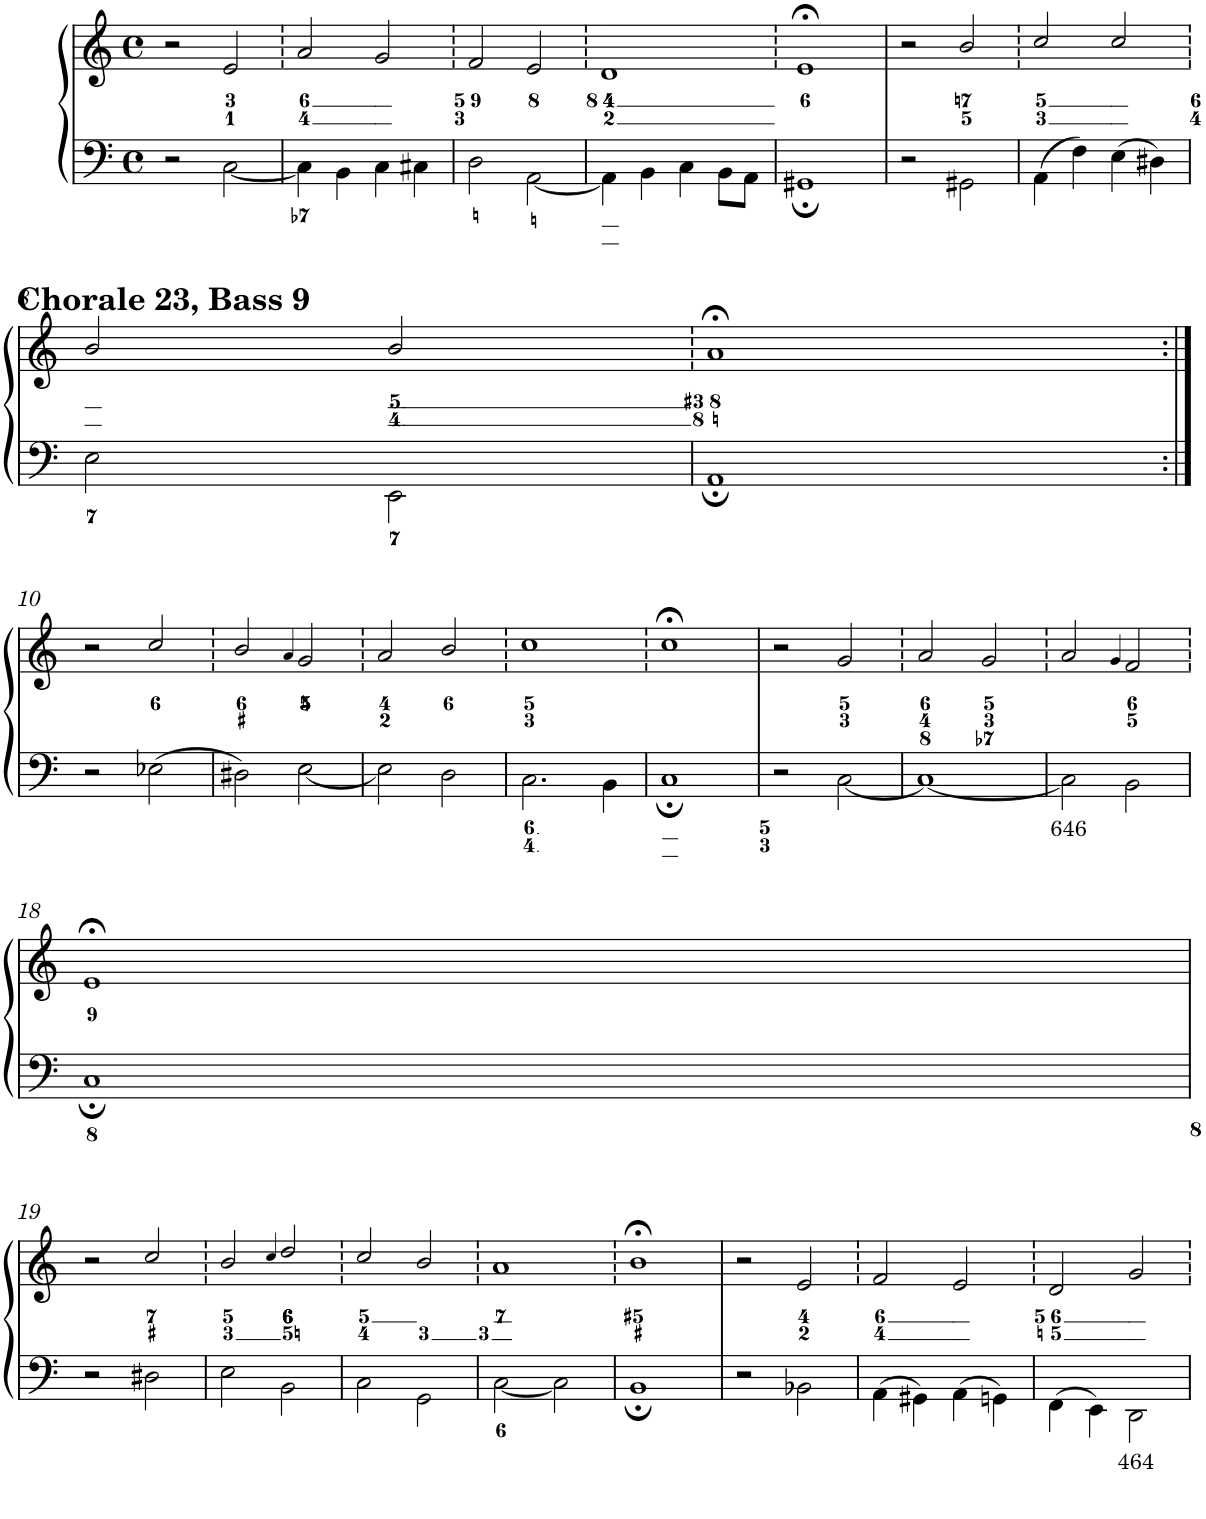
**kern	**text	**kern
*part1	*part1	*part1
*staff2	*staff2	*staff1
*I"Piano	*	*
*I'Pno.	*	*
*clefF4	*	*clefG2
*k[]	*	*k[]
*M4/4	*	*M4/4
*met(c)	*	*met(c)
=1	=1	=1
2r	.	2r
[<2C\	.	2e/
=2	=2	=2
4C\]	.	2a/
4BB\	.	.
4C\	.	2g/
4C#X\	.	.
=3	=3	=3
2D\	.	2f/
[<2AA\	.	2e/
=4	=4	=4
4AA\]	.	1d
4BB\	.	.
4C\	.	.
8BB\L	.	.
8AA\J	.	.
=5	=5	=5
1GG#X;	.	1e;<
=6	=6	=6
2r	.	2r
2GG#X\	.	2b/
=7	=7	=7
4AA\	.	2cc/
4F\	.	.
4E\	.	2cc/
4D#X\	.	.
!!LO:LB:g=z
=8	=8	=8
2E\	.	2b/
2EE\	.	2b/
=9	=9	=9
1AA;	.	1a;<
!!LO:LB:g=z
=10:|!	=10:|!	=10:|!
2r	.	2r
2E-X\	.	2cc/
=11	=11	=11
2D#X\	.	2b/
.	.	4qa/
[<2E\	.	2g/
=12	=12	=12
2E\]	.	2a/
2D\	.	2b/
=13	=13	=13
2.C\	.	1cc
4BB\	.	.
=14	=14	=14
1C;	.	1cc;<
=15	=15	=15
2r	.	2r
[<2C\	.	2g/
=16	=16	=16
1C_	.	2a/
.	.	2g/
=17	=17	=17
!	!LO:LY:b	!
2C\]	646	2a/
.	.	4qg/
2BB\	.	2f/
!!LO:LB:g=z
=18	=18	=18
1C;	.	1e;<
!!LO:LB:g=z
=19	=19	=19
2r	.	2r
2D#X\	.	2cc/
=20	=20	=20
2E\	.	2b/
.	.	4qcc/
2BB\	.	2dd/
=21	=21	=21
2C\	.	2cc/
2GG\	.	2b/
=22	=22	=22
[<2C\	.	1a
2C\]	.	.
=23	=23	=23
1BB;	.	1b;<
=24	=24	=24
2r	.	2r
2BB-X\	.	2e/
=25	=25	=25
4AA\	.	2f/
4GG#X\	.	.
4AA\	.	2e/
4GGn\	.	.
=26	=26	=26
4FF\	.	2d/
4EE\	.	.
!	!LO:LY:b	!
2DD\	464	2g/
=	=	=
*-	*-	*-
